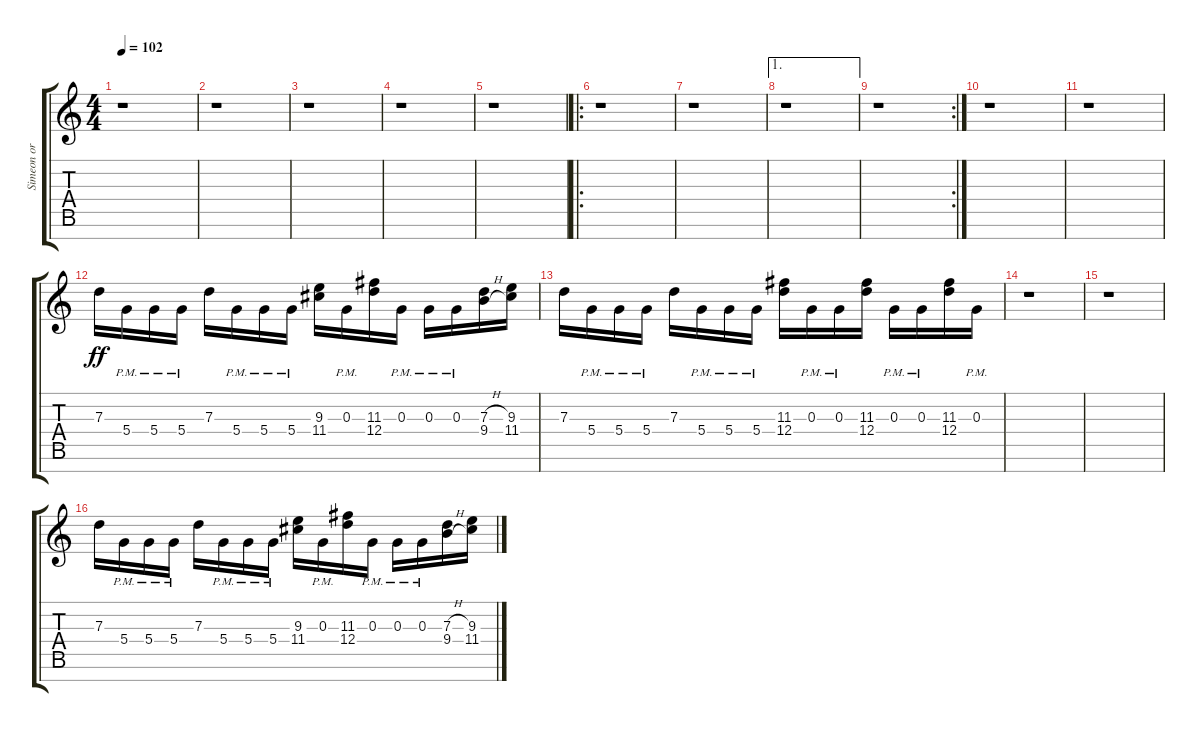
\track ("Simeon or Ivo" "Simeon or ") {instrument distortionguitar}
\staff {score tabs}
\tuning (E4 B3 G3 D3 A2 E2 B1) {hide}
\ts (4 4)
\tempo 102
\clef g2
\ks c
r.1{dy ff} |
r.1 |
r.1 |
r.1 |
r.1 |
\ro
r.1 |
r.1 |
\ae 1
r.1 |
\rc 2
r.1 |
r.1 |
r.1 |
7.3.16 5.4{pm}.16 5.4{pm}.16 5.4{pm}.16 7.3.16 5.4{pm}.16 5.4{pm}.16 5.4{pm}.16 (9.3 11.4).16 0.3{pm}.16 (11.3 12.4).16 0.3{pm}.16 0.3{pm}.16 0.3{pm}.16 (7.3{h} 9.4{h}).16 (9.3 11.4).16 |
7.3.16 5.4{pm}.16 5.4{pm}.16 5.4{pm}.16 7.3.16 5.4{pm}.16 5.4{pm}.16 5.4{pm}.16 (11.3 12.4).16 0.3{pm}.16 0.3{pm}.16 (11.3 12.4).16 0.3{pm}.16 0.3{pm}.16 (11.3 12.4).16 0.3{pm}.16 |
r.1 |
r.1 |
7.3.16 5.4{pm}.16 5.4{pm}.16 5.4{pm}.16 7.3.16 5.4{pm}.16 5.4{pm}.16 5.4{pm}.16 (9.3 11.4).16 0.3{pm}.16 (11.3 12.4).16 0.3{pm}.16 0.3{pm}.16 0.3{pm}.16 (7.3{h} 9.4{h}).16 (9.3 11.4).16
